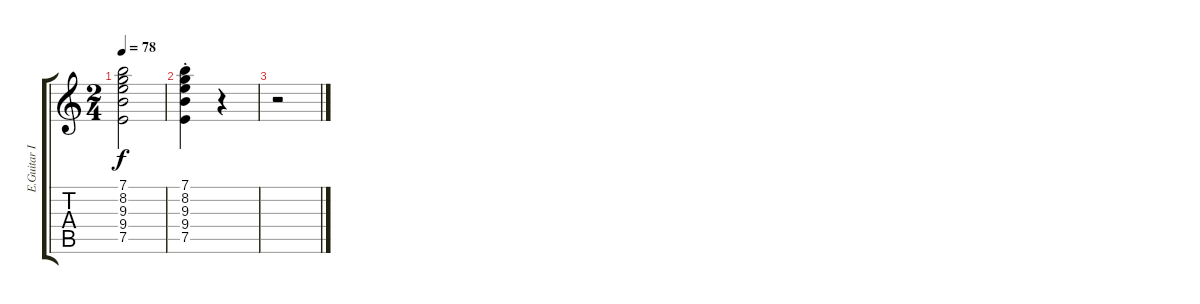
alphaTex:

\track ("E.Guitar I" "E.Guitar I") {instrument overdrivenguitar}
\staff {score tabs}
\tuning (E4 B3 G3 D3 A2 E2) {hide}
\ts (2 4)
\tempo 78
\clef g2
\ks c
(7.1 8.2 9.3 9.4 7.5).2{dy f} |
(7.1{st} 8.2{st} 9.3{st} 9.4{st} 7.5{st}).4{txt "."} r.4 |
r.2
